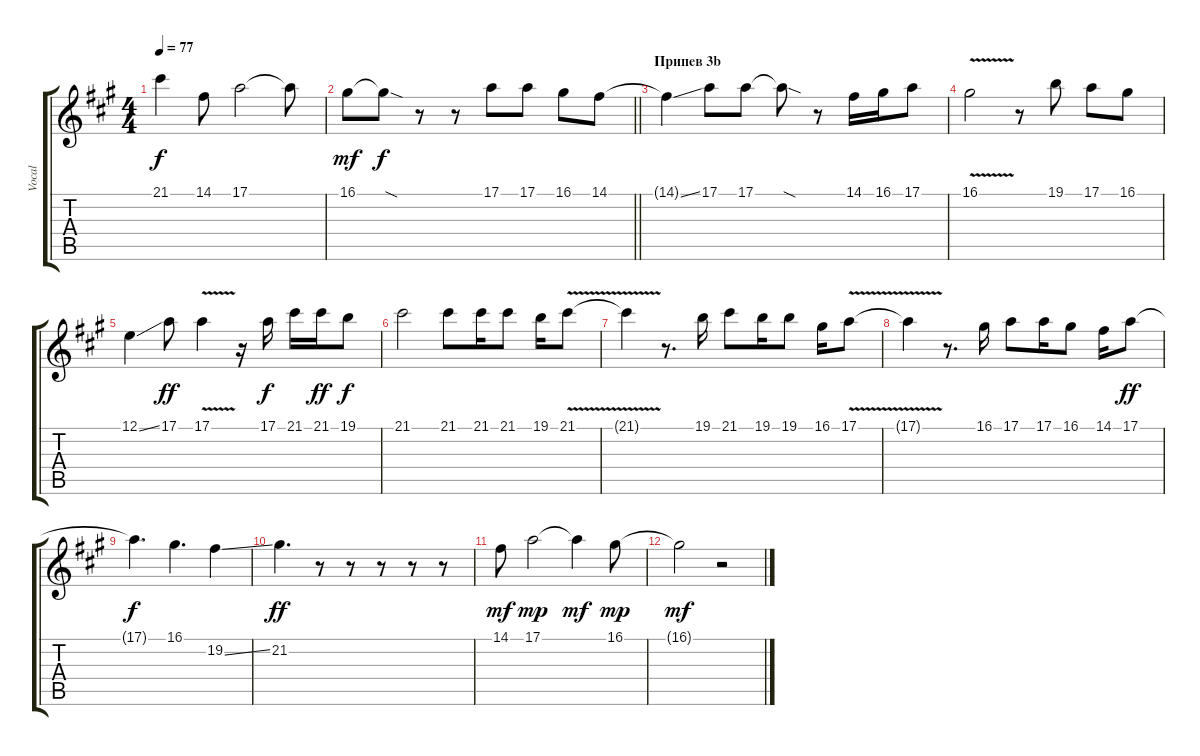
\track ("Vocal" "Vocal") {instrument baritonesax}
\staff {score tabs}
\tuning (E4 B3 G3 D3 A2 E2) {hide}
\ts (4 4)
\tempo 77
\clef g2
\ks f#minor
21.1{t}.4{dy f} 14.1.8 17.1.2 17.1{t}.8 |
\barLineRight lightlight
16.1.8{dy mf} 16.1{sod t}.8{dy f} r.8 r.8 17.1.8{instrument baritonesax} 17.1.8 16.1.8 14.1.8 |
\section ("" "Припев 3b")
14.1{ss t}.4 17.1.8 17.1.8 17.1{sod t}.8 r.8 14.1.16 16.1.16 17.1.8 |
16.1{v}.2 r.8 19.1.8 17.1.8 16.1.8 |
12.1{ss}.4 17.1.8{dy ff} 17.1{v}.4 r.16 17.1.16{dy f} 21.1.16 21.1.16{dy ff} 19.1.8{dy f} |
21.1.2 21.1.8 21.1.16 21.1.8 19.1.16 21.1{v}.8 |
21.1{t}.4 r.8{d} 19.1.16 21.1.8 19.1.16 19.1.8 16.1.16 17.1{v}.8 |
17.1{t}.4 r.8{d} 16.1.16 17.1.8 17.1.16 16.1.8 14.1.16 17.1.8{dy ff} |
17.1{t}.4{d dy f} 16.1.4{d} 19.2{ss}.4 |
21.2.4{d dy ff} r.8 r.8 r.8 r.8 r.8 |
14.1.8{dy mf} 17.1.2{dy mp} 17.1{t}.4{dy mf} 16.1.8{dy mp volume 0} |
16.1{t}.2{dy mf} r.2
